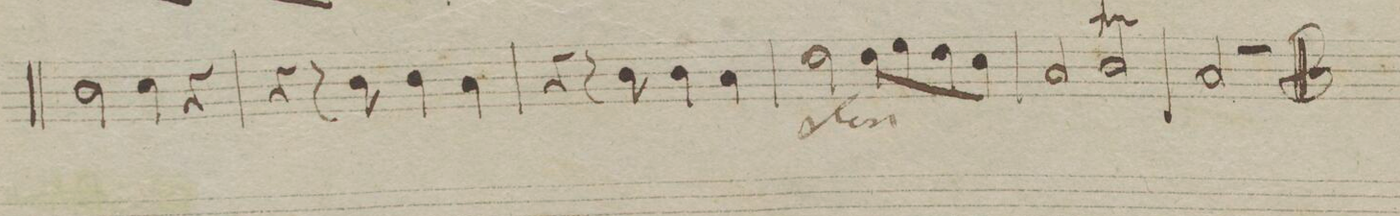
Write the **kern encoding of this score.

**kern	**dynam
*I"Clarinetto 2do. in B.	*
*clefG2	*
*k[f#]	*
*met(c)	*
*M4/4	*
2a\	.
4bX\	.
4r	.
=158	=158
4r	.
8r	.
8a\	.
4a\	.
4g\	.
=159	=159
4r	.
8r	.
8a\	.
4a\	.
4g\	.
=160	=160
2cc\	f
8cc\L	.
8dd\	.
8cc\	.
8bX\J	.
=161	=161
2g/	.
2aT/	.
=162	=162
2g/	.
2r	.
==	==
*-	*-
